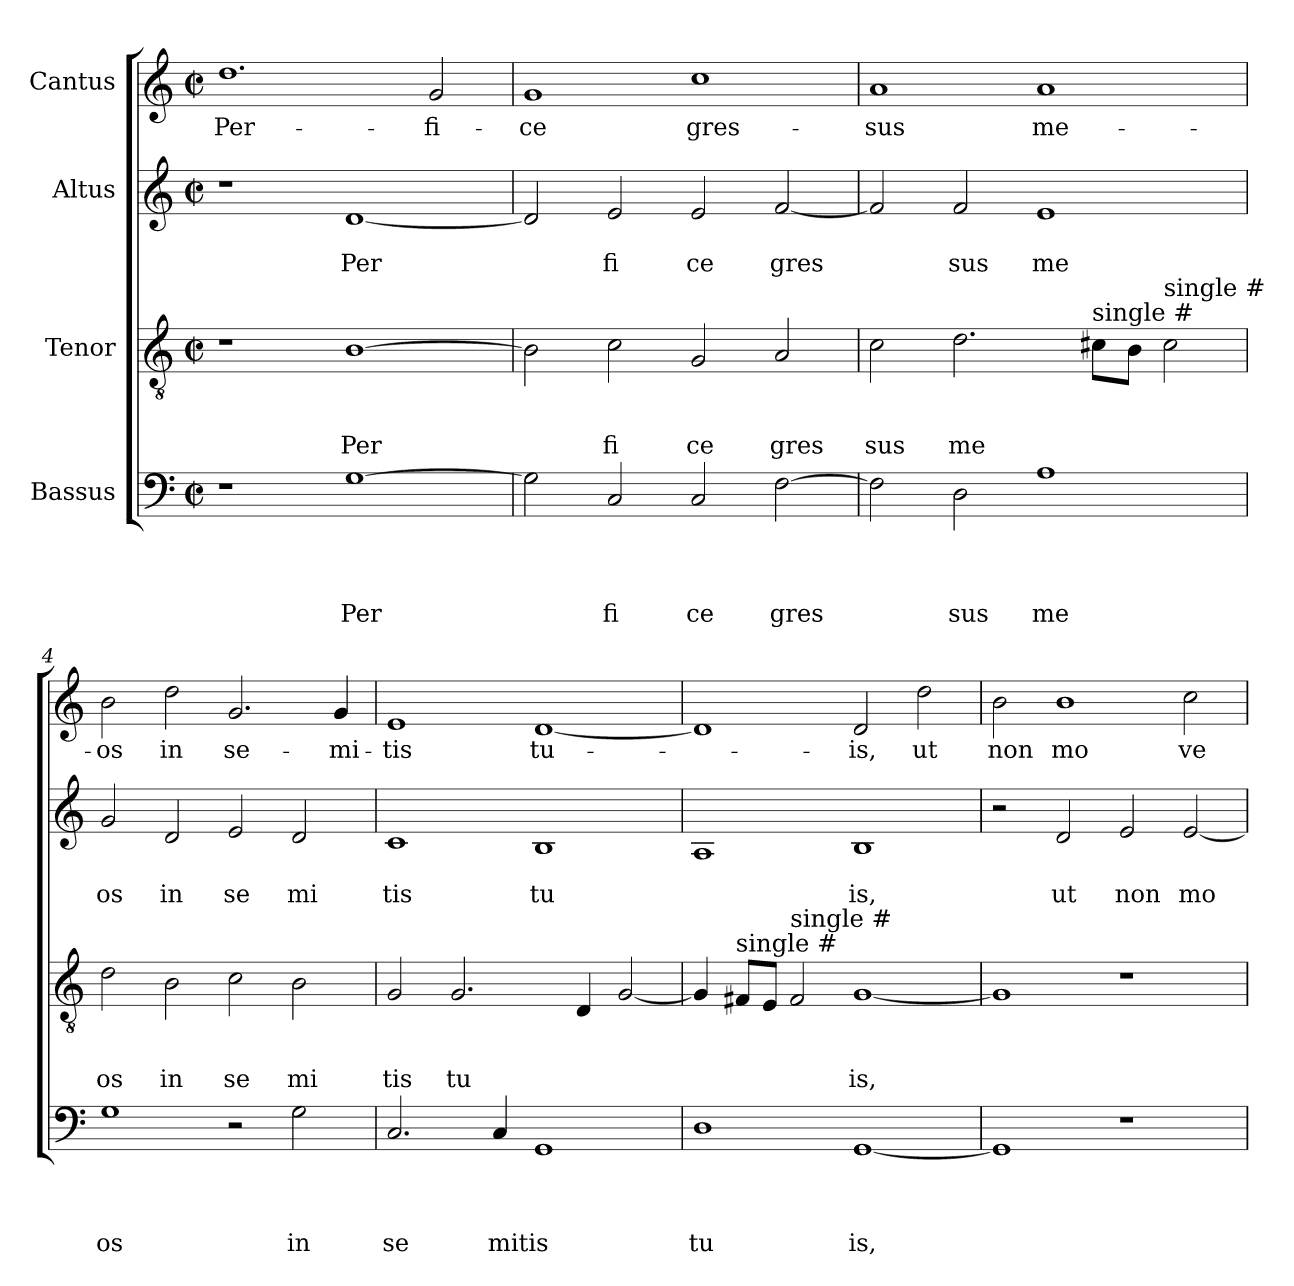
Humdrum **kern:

**kern	**text	**text	**text	**text	**kern	**text	**text	**text	**kern	**text	**text	**kern	**text
*part4	*part4	*part4	*part4	*part4	*part3	*part3	*part3	*part3	*part2	*part2	*part2	*part1	*part1
*staff4	*staff4	*staff4	*staff4	*staff4	*staff3	*staff3	*staff3	*staff3	*staff2	*staff2	*staff2	*staff1	*staff1
*I"Bassus	*	*	*	*	*I"Tenor	*	*	*	*I"Altus	*	*	*I"Cantus	*
*clefF4	*	*	*	*	*clefGv2	*	*	*	*clefG2	*	*	*clefG2	*
*k[]	*	*	*	*	*k[]	*	*	*	*k[]	*	*	*k[]	*
*C:	*	*	*	*	*C:	*	*	*	*C:	*	*	*C:	*
*M2/2	*	*	*	*	*M2/2	*	*	*	*M2/2	*	*	*M2/2	*
*met(c|)	*	*	*	*	*met(c|)	*	*	*	*met(c|)	*	*	*met(c|)	*
=1	=1	=1	=1	=1	=1	=1	=1	=1	=1	=1	=1	=1	=1
!	!	!	!	!	!	!	!	!	!	!	!	!	!LO:LY:b
1r	.	.	.	.	1r	.	.	.	1r	.	.	1.dd	Per-
!	!	!	!	!LO:LY:b	!	!	!	!LO:LY:b	!	!	!LO:LY:b	!	!
[>1G	.	.	.	Per	[>1B	.	.	Per	[<1d	.	Per	.	.
!	!	!	!	!	!	!	!	!	!	!	!	!	!LO:LY:b
.	.	.	.	.	.	.	.	.	.	.	.	2g/	-fi-
=2	=2	=2	=2	=2	=2	=2	=2	=2	=2	=2	=2	=2	=2
!	!	!	!	!	!	!	!	!	!	!	!	!	!LO:LY:b
2G\]	.	.	.	.	2B\]	.	.	.	2d/]	.	.	1g	-ce
!	!	!	!	!LO:LY:b	!	!	!	!LO:LY:b	!	!	!LO:LY:b	!	!
2C/	.	.	.	fi	2c\	.	.	fi	2e/	.	fi	.	.
!	!	!	!	!LO:LY:b	!	!	!	!LO:LY:b	!	!	!LO:LY:b	!	!LO:LY:b
2C/	.	.	.	ce	2G/	.	.	ce	2e/	.	ce	1cc	gres-
!	!	!	!	!LO:LY:b	!	!	!	!LO:LY:b	!	!	!LO:LY:b	!	!
[>2F\	.	.	.	gres	2A/	.	.	gres	[<2f/	.	gres	.	.
=3	=3	=3	=3	=3	=3	=3	=3	=3	=3	=3	=3	=3	=3
!	!	!	!	!	!	!	!	!LO:LY:b	!	!	!	!	!LO:LY:b
2F\]	.	.	.	.	2c\	.	.	sus	2f/]	.	.	1a	-sus
!	!	!	!	!LO:LY:b	!	!	!	!LO:LY:b	!	!	!LO:LY:b	!	!
2D\	.	.	.	sus	2.d\	.	.	me	2f/	.	sus	.	.
!	!	!	!	!LO:LY:b	!	!	!	!	!	!	!LO:LY:b	!	!LO:LY:b
1A	.	.	.	me	.	.	.	.	1e	.	me	1a	me-
!	!	!	!	!	!LO:TX:a:t=single #	!	!	!	!	!	!	!	!
.	.	.	.	.	8c#\L	.	.	.	.	.	.	.	.
.	.	.	.	.	8B\J	.	.	.	.	.	.	.	.
!	!	!	!	!	!LO:TX:a:t=single #	!	!	!	!	!	!	!	!
.	.	.	.	.	2c#\	.	.	.	.	.	.	.	.
=4	=4	=4	=4	=4	=4	=4	=4	=4	=4	=4	=4	=4	=4
!	!	!	!	!LO:LY:b	!	!	!	!LO:LY:b	!	!	!LO:LY:b	!	!LO:LY:b
1G	.	.	.	os	2d\	.	.	os	2g/	.	os	2b\	-os
!	!	!	!	!	!	!	!	!LO:LY:b	!	!	!LO:LY:b	!	!LO:LY:b
.	.	.	.	.	2B\	.	.	in	2d/	.	in	2dd\	in
!	!	!	!	!	!	!	!	!LO:LY:b	!	!	!LO:LY:b	!	!LO:LY:b
2r	.	.	.	.	2c\	.	.	se	2e/	.	se	2.g/	se-
!	!	!	!	!LO:LY:b	!	!	!	!LO:LY:b	!	!	!LO:LY:b	!	!
2G\	.	.	.	in	2B\	.	.	mi	2d/	.	mi	.	.
!	!	!	!	!	!	!	!	!	!	!	!	!	!LO:LY:b
.	.	.	.	.	.	.	.	.	.	.	.	4g/	-mi-
=5	=5	=5	=5	=5	=5	=5	=5	=5	=5	=5	=5	=5	=5
!	!	!	!	!LO:LY:b	!	!	!	!LO:LY:b	!	!	!LO:LY:b	!	!LO:LY:b
2.C/	.	.	.	se	2G/	.	.	tis	1c	.	tis	1e	-tis
!	!	!	!	!	!	!	!	!LO:LY:b	!	!	!	!	!
.	.	.	.	.	2.G/	.	.	tu	.	.	.	.	.
!	!	!	!	!LO:LY:b	!	!	!	!	!	!	!	!	!
4C/	.	.	.	mitis	.	.	.	.	.	.	.	.	.
!	!	!	!	!	!	!	!	!	!	!	!LO:LY:b	!	!LO:LY:b
1GG	.	.	.	.	.	.	.	.	1B	.	tu	[<1d	tu-
.	.	.	.	.	4D/	.	.	.	.	.	.	.	.
.	.	.	.	.	[<2G/	.	.	.	.	.	.	.	.
=6	=6	=6	=6	=6	=6	=6	=6	=6	=6	=6	=6	=6	=6
!	!	!	!	!LO:LY:b	!	!	!	!	!	!	!	!	!
1D	.	.	.	tu	4G/]	.	.	.	1A	.	.	1d]	.
!	!	!	!	!	!LO:TX:a:t=single #	!	!	!	!	!	!	!	!
.	.	.	.	.	8F#/L	.	.	.	.	.	.	.	.
.	.	.	.	.	8E/J	.	.	.	.	.	.	.	.
!	!	!	!	!	!LO:TX:a:t=single #	!	!	!	!	!	!	!	!
.	.	.	.	.	2F#/	.	.	.	.	.	.	.	.
!	!	!	!	!LO:LY:b	!	!	!	!LO:LY:b	!	!	!LO:LY:b	!	!LO:LY:b
[<1GG	.	.	.	is,	[<1G	.	.	is,	1B	.	is,	2d/	-is,
!	!	!	!	!	!	!	!	!	!	!	!	!	!LO:LY:b
.	.	.	.	.	.	.	.	.	.	.	.	2dd\	ut
!!LO:LB:g=z
=7	=7	=7	=7	=7	=7	=7	=7	=7	=7	=7	=7	=7	=7
!	!	!	!	!	!	!	!	!	!	!	!	!	!LO:LY:b
1GG]	.	.	.	.	1G]	.	.	.	2r	.	.	2b\	non
!	!	!	!	!	!	!	!	!	!	!	!LO:LY:b	!	!LO:LY:b
.	.	.	.	.	.	.	.	.	2d/	.	ut	1b	mo
!	!	!	!	!	!	!	!	!	!	!	!LO:LY:b	!	!
1r	.	.	.	.	1r	.	.	.	2e/	.	non	.	.
!	!	!	!	!	!	!	!	!	!	!	!LO:LY:b	!	!LO:LY:b
.	.	.	.	.	.	.	.	.	[<2e/	.	mo	2cc\	ve
=	=	=	=	=	=	=	=	=	=	=	=	=	=
*-	*-	*-	*-	*-	*-	*-	*-	*-	*-	*-	*-	*-	*-
